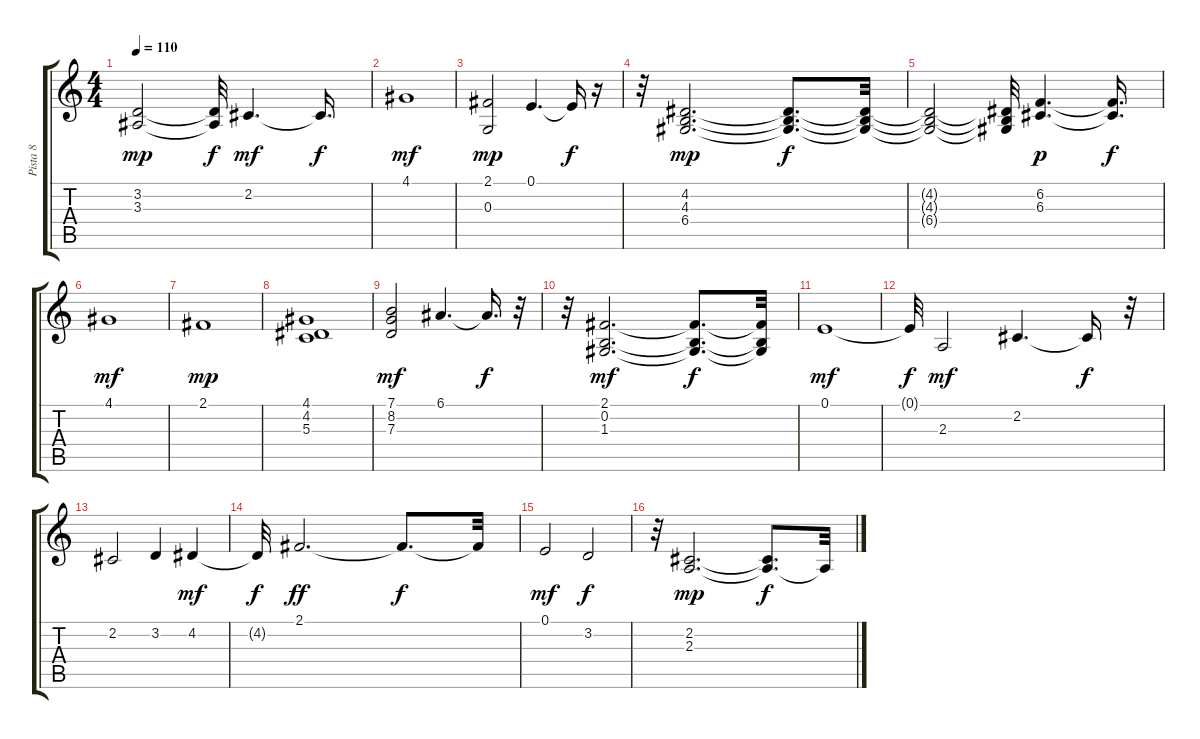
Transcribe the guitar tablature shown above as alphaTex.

\track ("Pista 8" "Pista 8") {solo instrument frenchhorn}
\staff {score tabs}
\tuning (E4 B3 G3 D3 A2 E2) {hide}
\ts (4 4)
\tempo 110
\clef g2
\ks c
(3.2 3.3).2{dy mp} (3.2{t} 3.3{t}).32{dy f} 2.2.4{d dy mf} 2.2{t}.16{d dy f} |
4.1.1{dy mf} |
(2.1 0.3).2{dy mp} 0.1.4{d} 0.1{t}.16{dy f} r.16 |
r.32 (4.2 4.3 6.4).2{d dy mp} (4.2{t} 4.3{t} 6.4{t}).8{d dy f} (4.2{t} 4.3{t} 6.4{t}).32 |
(4.2{t} 4.3{t} 6.4{t}).2 (4.2{t} 4.3{t} 6.4{t}).32 (6.2 6.3).4{d dy p} (6.2{t} 6.3{t}).16{d dy f} |
4.1.1{dy mf} |
2.1.1{dy mp} |
(4.1 4.2 5.3).1 |
(7.1 8.2 7.3).2{dy mf} 6.1.4{d} 6.1{t}.16{d dy f} r.32 |
r.32 (2.1 0.2 1.3).2{d dy mf} (2.1{t} 0.2{t} 1.3{t}).8{d dy f} (2.1{t} 0.2{t} 1.3{t}).32 |
0.1.1{dy mf} |
0.1{t}.32{dy f} 2.3.2{dy mf} 2.2.4{d} 2.2{t}.16{dy f} r.32 |
2.2.2 3.2.4 4.2.4{dy mf} |
4.2{t}.32{dy f} 2.1.2{d dy ff} 2.1{t}.8{d dy f} 2.1{t}.32 |
0.1.2{dy mf} 3.2.2{dy f} |
r.32 (2.2 2.3).2{d dy mp} (2.2{t} 2.3{t}).8{d dy f} 2.3{t}.32
